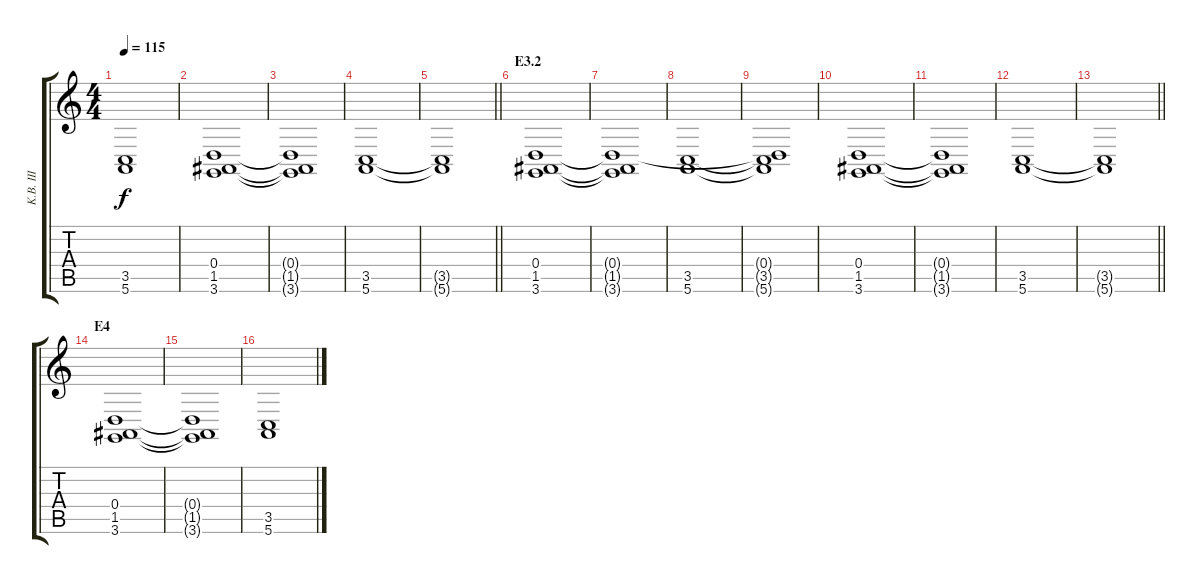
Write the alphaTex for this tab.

\track ("K.B. III" "K.B. III") {instrument pad5bowed}
\staff {score tabs}
\tuning (E4 B3 G3 D3 A2 E2) {hide}
\ts (4 4)
\tempo 115
\clef g2
\ks c
(3.5{t} 5.6{t}).1{dy f} |
(0.4 1.5 3.6).1 |
(0.4{t} 1.5{t} 3.6{t}).1 |
(3.5 5.6).1 |
\barLineRight lightlight
(3.5{t} 5.6{t}).1 |
\section ("" "E3.2")
(0.4 1.5 3.6).1 |
(0.4{t} 1.5{t} 3.6{t}).1 |
(3.5 5.6).1 |
(0.4{t} 3.5{t} 5.6{t}).1 |
(0.4 1.5 3.6).1 |
(0.4{t} 1.5{t} 3.6{t}).1 |
(3.5 5.6).1 |
\barLineRight lightlight
(3.5{t} 5.6{t}).1 |
\section ("" "E4")
(0.4 1.5 3.6).1 |
(0.4{t} 1.5{t} 3.6{t}).1 |
(3.5 5.6).1
